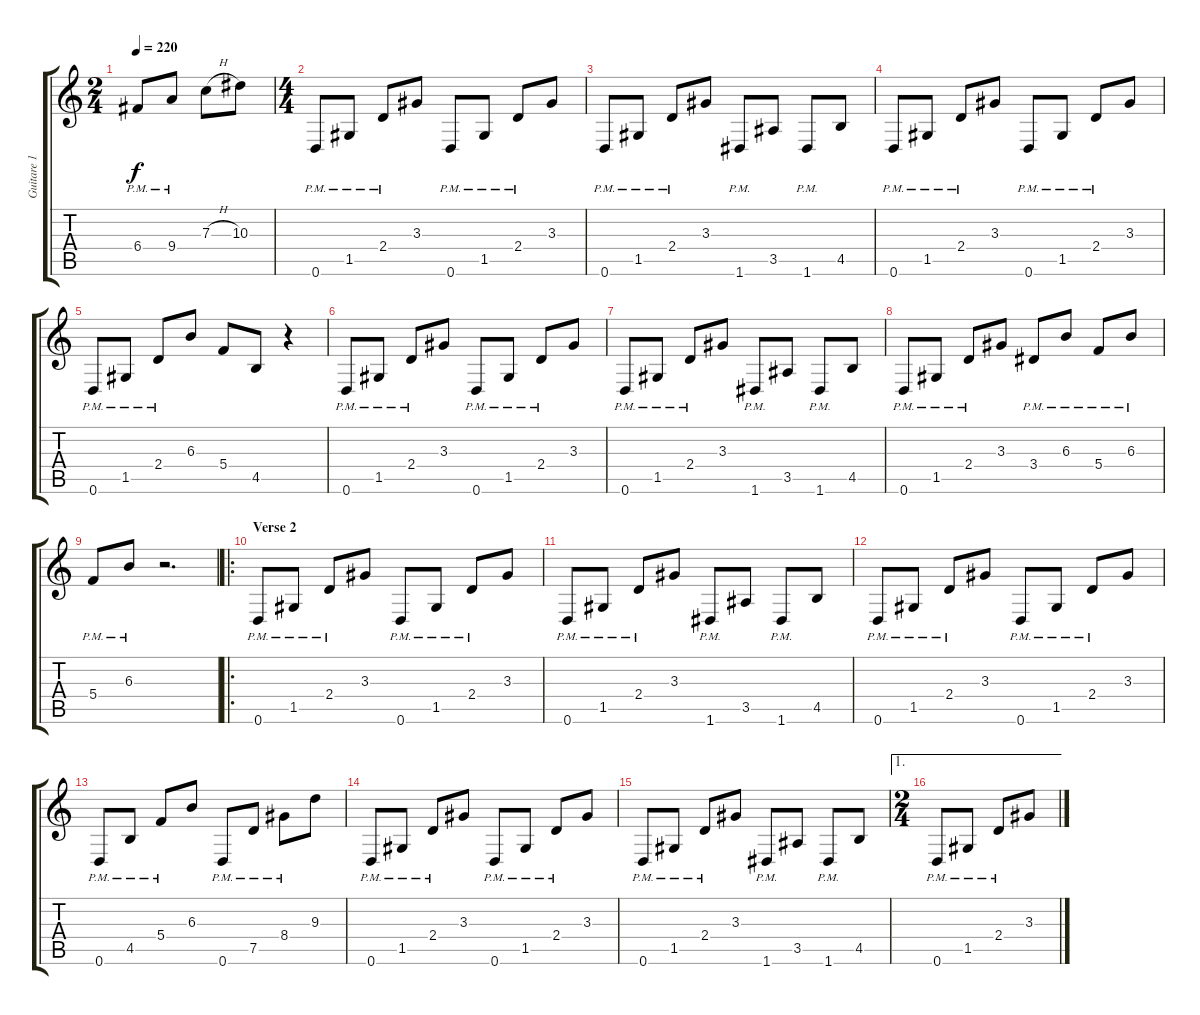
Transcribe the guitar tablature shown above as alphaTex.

\track ("Guitare 1" "Guitare 1") {instrument distortionguitar}
\staff {score tabs}
\tuning (D4 A3 F3 C3 G2 D2) {hide}
\ts (2 4)
\tempo 220
\clef g2
\ks c
6.4{pm}.8{dy f} 9.4{pm}.8 7.3{h}.8 10.3.8 |
\ts (4 4)
0.6{pm}.8 1.5{pm}.8 2.4{pm}.8 3.3.8 0.6{pm}.8 1.5{pm}.8 2.4{pm}.8 3.3.8 |
0.6{pm}.8 1.5{pm}.8 2.4{pm}.8 3.3.8 1.6{pm}.8 3.5.8 1.6{pm}.8 4.5.8 |
0.6{pm}.8 1.5{pm}.8 2.4{pm}.8 3.3.8 0.6{pm}.8 1.5{pm}.8 2.4{pm}.8 3.3.8 |
0.6{pm}.8 1.5{pm}.8 2.4{pm}.8 6.3.8 5.4.8 4.5.8 r.4 |
0.6{pm}.8 1.5{pm}.8 2.4{pm}.8 3.3.8 0.6{pm}.8 1.5{pm}.8 2.4{pm}.8 3.3.8 |
0.6{pm}.8 1.5{pm}.8 2.4{pm}.8 3.3.8 1.6{pm}.8 3.5.8 1.6{pm}.8 4.5.8 |
0.6{pm}.8 1.5{pm}.8 2.4{pm}.8 3.3.8 3.4{pm}.8 6.3{pm}.8 5.4{pm}.8 6.3{pm}.8 |
5.4{pm}.8 6.3{pm}.8 r.2{d} |
\ro
\section ("" "Verse 2")
0.6{pm}.8 1.5{pm}.8 2.4{pm}.8 3.3.8 0.6{pm}.8 1.5{pm}.8 2.4{pm}.8 3.3.8 |
0.6{pm}.8 1.5{pm}.8 2.4{pm}.8 3.3.8 1.6{pm}.8 3.5.8 1.6{pm}.8 4.5.8 |
0.6{pm}.8 1.5{pm}.8 2.4{pm}.8 3.3.8 0.6{pm}.8 1.5{pm}.8 2.4{pm}.8 3.3.8 |
0.6{pm}.8 4.5{pm}.8 5.4{pm}.8 6.3.8 0.6{pm}.8 7.5{pm}.8 8.4{pm}.8 9.3.8 |
0.6{pm}.8 1.5{pm}.8 2.4{pm}.8 3.3.8 0.6{pm}.8 1.5{pm}.8 2.4{pm}.8 3.3.8 |
0.6{pm}.8 1.5{pm}.8 2.4{pm}.8 3.3.8 1.6{pm}.8 3.5.8 1.6{pm}.8 4.5.8 |
\ae 1
\ts (2 4)
0.6{pm}.8 1.5{pm}.8 2.4{pm}.8 3.3.8
